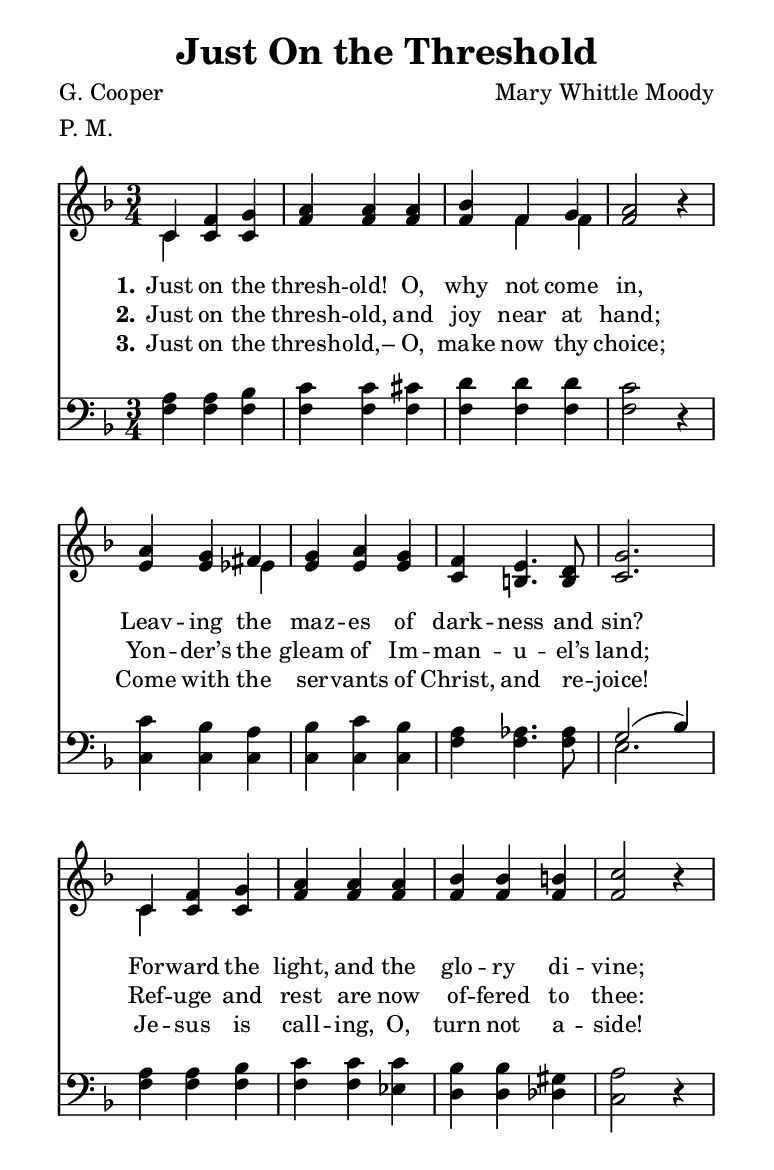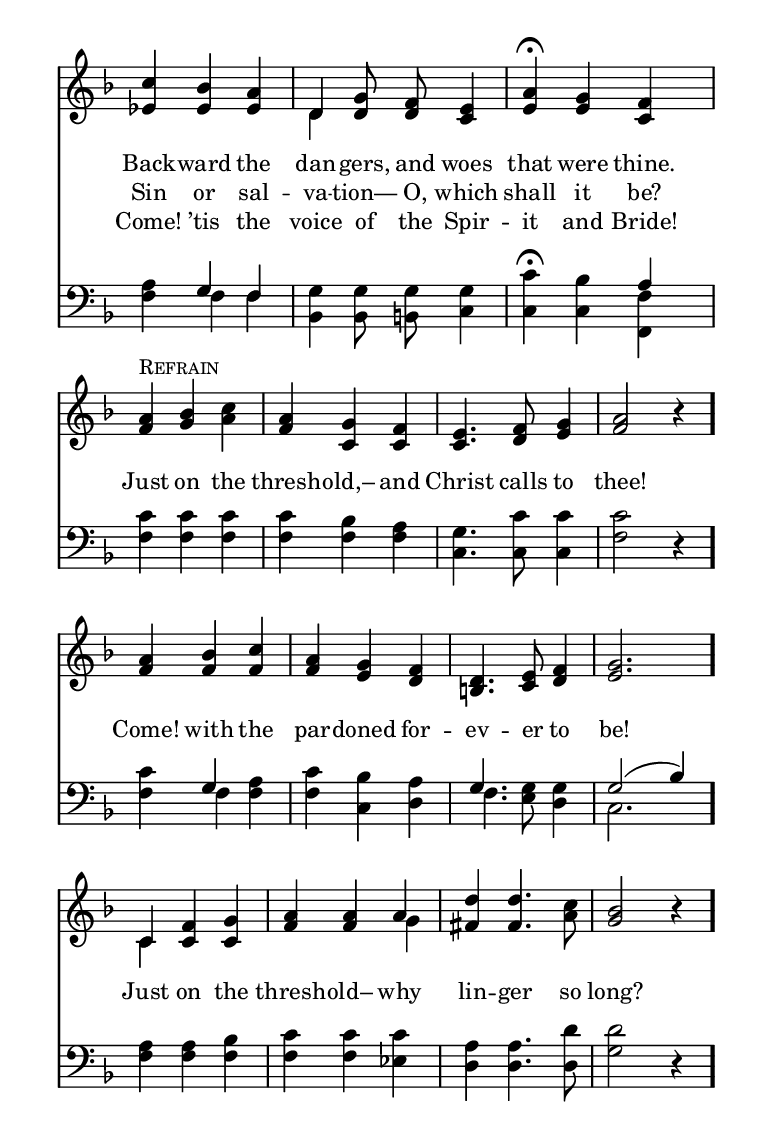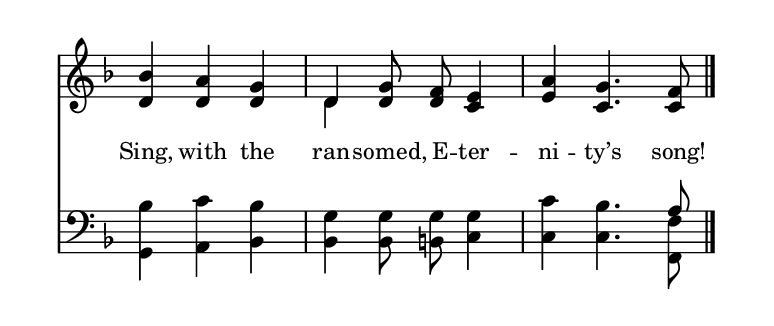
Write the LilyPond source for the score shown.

\include "common/global.ily"
\paper {
  \include "common/paper.ily"
  %ragged-bottom = ##t
  ragged-last-bottom = ##t
  systems-per-page = #(cond (is-eogsized 5) (#t #f))
  page-count = #(cond (is-eogsized 2) (#t #f))
  system-count = #(cond (is-eogsized 6) (#t #f))
}

\header{
  hymnnumber = "98"
  title = "Just On the Threshold"
  tunename = "Moment By Moment"
  meter = "P. M."
  poet = "G. Cooper"
  composer = "Mary Whittle Moody"
  %copyright = ""
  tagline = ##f
}

% for fermata in MIDI
ta = { \tempo 4=120 }
tb = { \tempo 4=60 }

patternAA = { c4 c4 c4 | c4 c4 c4 | c4 c4 c4 | c2 c4 }
patternBA = { c4 c4 c4 | c4 c4 c4 | c4 c4. c8 | c2. }
patternBB = { c4 c4 c4 | c4 c4 c4 | c4 c4. c8 | c2( c4) }
patternCA = { c4 c4 c4 | c4 c8 c8 c4 | c4 \tb c4 \ta c4 | c2. }
patternDA = { c4 c4 c4 | c4 c4 c4 | c4. c8 c4 | c2 c4 }
patternEA = { c4 c4 c4 | c4 c4 c4 | c4. c8 c4 | c2. }
patternEB = { c4 c4 c4 | c4 c4 c4 | c4. c8 c4 | c2( c4) }
patternFA = { c4 c4 c4 | c4 c4 c4 | c4 c4. c8 | c2 c4 }
patternGA = { c4 c4 c4 | c4 c8 c8 c4 | c4 c4. c8 | c2. }

global = {
  \include "common/overrides.ily"
  \override Staff.TimeSignature.style = #'numbered
  \time 3/4
  \override Score.MetronomeMark.transparent = ##t % hide all fermata changes too
  \ta
  \key f \major
  \autoBeamOff
}

notesSoprano = {
\global
\relative c' {

  \changePitch \patternAA { c f g | a a a | bes f g | a r }
  \changePitch \patternBA { a g fis | g a g | f e d | g }
  \changePitch \patternAA { c, f g | a a a | bes bes b | c r }
  \changePitch \patternCA { c bes a | d, g f | e a \fermata g | f }

  << s^\markup { \small \caps "Refrain" }
  \changePitch \patternDA { a bes c | a g f | e f g | a r } >>
  \changePitch \patternEA { a bes c | a g f | d e f | g }
  \changePitch \patternFA { c, f g | a a a | d d c | bes r }
  \changePitch \patternGA { bes a g | d g f | e a g | f }

  \bar "|."

}
}

notesAlto = {
\global
\relative e' {

  \changePitch \patternAA { c c c | f f f | f f f | f r }
  \changePitch \patternBA { e e ees | e e e | c b! b | c }
  \changePitch \patternAA { c c c | f f f | f f f | f r }
  \changePitch \patternCA { ees ees ees | d d d | c e e | c }

  \changePitch \patternDA { f g a | f c c | c d e | f r }
  \changePitch \patternEA { f f f | f e d | b! c d | e }
  \changePitch \patternFA { c c c | f f g | fis fis a | g r }
  \changePitch \patternGA { d d d | d d d | c e c | c }

}
}

notesTenor = {
\global
\relative a {

  \changePitch \patternAA { a a bes | c c cis | d d d | c r }
  \changePitch \patternBB { c bes a | bes c bes | a aes aes | g( bes) }
  \changePitch \patternAA { a a bes | c c c | bes bes gis | a r }
  \changePitch \patternCA { a g f | g g g | g c bes | a }

  \changePitch \patternDA { c c c | c bes a | g c c | c r }
  \changePitch \patternEB { c g a | c bes a | g g g | g( bes) }
  \changePitch \patternFA { a a bes | c c c | a a d | d r }
  \changePitch \patternGA { bes c bes | g g g | g c bes | a }

}
}

notesBass = {
\global
\relative f {

  \changePitch \patternAA { f f f | f f f | f f f | f r }
  \changePitch \patternBA { c c c | c c c | f f f | e }
  \changePitch \patternAA { f f f | f f ees | d d des | c r }
  \changePitch \patternCA { f f f | bes, bes b! | c c \fermata c | <f f,> }

  \changePitch \patternDA { f f f | f f f | c c c | f r }
  \changePitch \patternEA { f f f | f c d | f e d | c }
  \changePitch \patternFA { f f f | f f ees | d d d | g r }
  \changePitch \patternGA { g, a bes | bes bes b! | c c c | <f f,> }

}
}

% This hymn does not have \bar "." at the end of each line as typeset in the
% original

Refrain = \lyricmode {

Just on the thresh -- old,– and Christ calls to thee! \bar "."
Come! with the par -- doned for -- ev -- er to be! \bar "."
Just on the thresh -- old– why lin -- ger so long? \bar "."
Sing, with the ran -- somed, E -- ter -- ni -- ty’s song! \bar "."

}

wordsA = \lyricmode {
\set stanza = "1."

Just on the thresh -- old! O, why not come in,
Leav -- ing the maz -- es of dark -- ness and sin?
For -- ward the light, and the glo -- ry di -- vine;
Back -- ward the dan -- gers, and woes that were thine.

}

wordsB = \lyricmode {
\set stanza = "2."

Just on the thresh -- old, and joy near at hand;
Yon -- der’s the gleam of Im -- man -- u -- el’s land;
Ref -- uge and rest are now of -- fered to thee:
Sin or sal -- va -- tion— O, which shall it be?

\Refrain

}

wordsC = \lyricmode {
\set stanza = "3."

Just on the thresh -- old,– O, make now thy choice;
Come with the ser -- vants of Christ, and re -- joice!
Je -- sus is call -- ing, O, turn not a -- side!
Come! ’tis the voice of the Spir -- it and Bride!

}

\score {
  \context ChoirStaff <<
    \context Staff = upper <<
      \set Staff.autoBeaming = ##f
      \set ChoirStaff.systemStartDelimiter = #'SystemStartBar
      \set ChoirStaff.printPartCombineTexts = ##f
      \partcombine #'(2 . 9) \notesSoprano \notesAlto
      \context NullVoice = sopranos { \voiceOne << \notesSoprano >> }
      \context NullVoice = altos { \voiceTwo << \notesAlto >> }
      \context Lyrics = one   \lyricsto sopranos \wordsA
      \context Lyrics = two   \lyricsto sopranos \wordsB
      \context Lyrics = three \lyricsto sopranos \wordsC
    >>
    \context Staff = men <<
      \set Staff.autoBeaming = ##f
      \clef bass
      \set ChoirStaff.printPartCombineTexts = ##f
      \partcombine #'(2 . 9) \notesTenor \notesBass
      \context NullVoice = tenors { \voiceOne << \notesTenor >> }
      \context NullVoice = basses { \voiceTwo << \notesBass >> }
    >>
  >>
  \layout {
    \include "common/layout.ily"
  }
  \midi{
    \include "common/midi.ily"
  }
}

%\markup { \fill-line { \column {
%  \line{ \bold 5 \column { \wordsE } } \combine \null \vspace #0.4
%  \line{ \bold 6 \column { \wordsF } } \combine \null \vspace #0.4
%  \line{ \bold 7 \column { \wordsG } } \combine \null \vspace #0.4
%  \line{ \bold 8 \column { \wordsH } } \combine \null \vspace #0.4
%} } }

\version "2.19.49"  % necessary for upgrading to future LilyPond versions.

% vi:set et ts=2 sw=2 ai nocindent syntax=lilypond:
